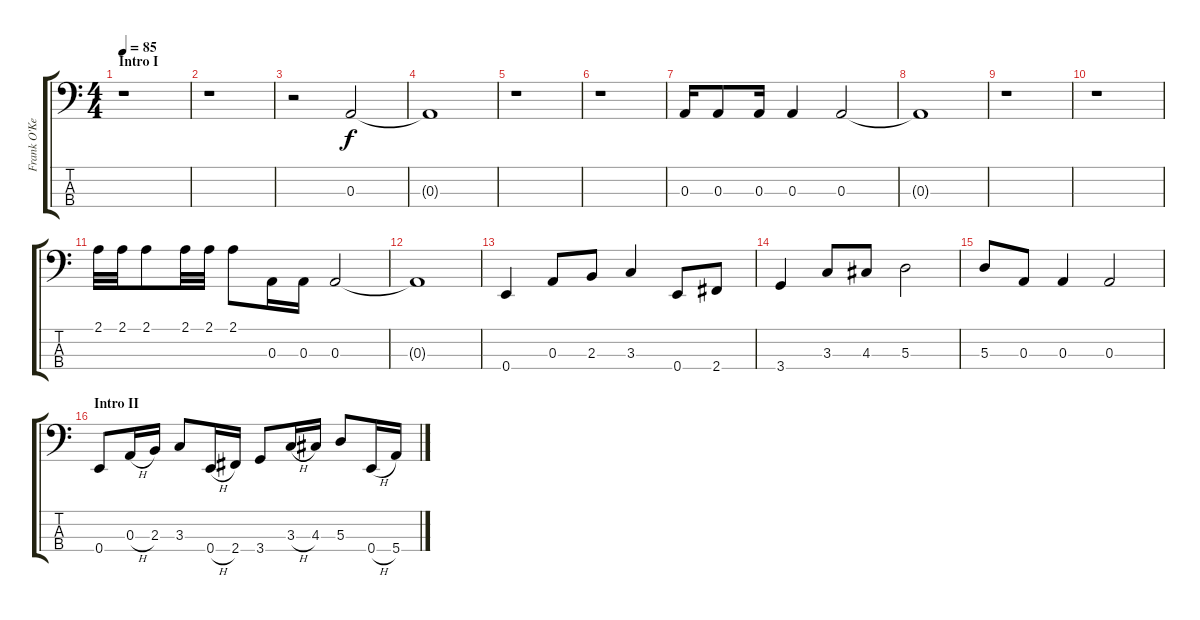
\track ("Frank O'Keefe - Bass" "Frank O'Ke") {instrument electricbassfinger}
\staff {score tabs}
\tuning (G2 D2 A1 E1) {hide}
\ts (4 4)
\section ("" "Intro I")
\tempo 85
\clef f4
\ks c
r.1{dy f instrument electricbassfinger} |
r.1 |
r.2 0.3.2 |
0.3{t}.1 |
r.1 |
r.1 |
0.3.16 0.3.8 0.3.16 0.3.4 0.3.2 |
0.3{t}.1 |
r.1 |
r.1 |
2.1.32 2.1.32 2.1.8 2.1.32 2.1.32 2.1.8 0.3.16 0.3.16 0.3.2 |
0.3{t}.1 |
0.4.4 0.3.8 2.3.8 3.3.4 0.4.8 2.4.8 |
3.4.4 3.3.8 4.3.8 5.3.2 |
5.3.8 0.3.8 0.3.4 0.3.2 |
\section ("" "Intro II")
0.4.8 0.3{h}.16 2.3.16 3.3.8 0.4{h}.16 2.4.16 3.4.8 3.3{h}.16 4.3.16 5.3.8 0.4{h}.16 5.4.16
